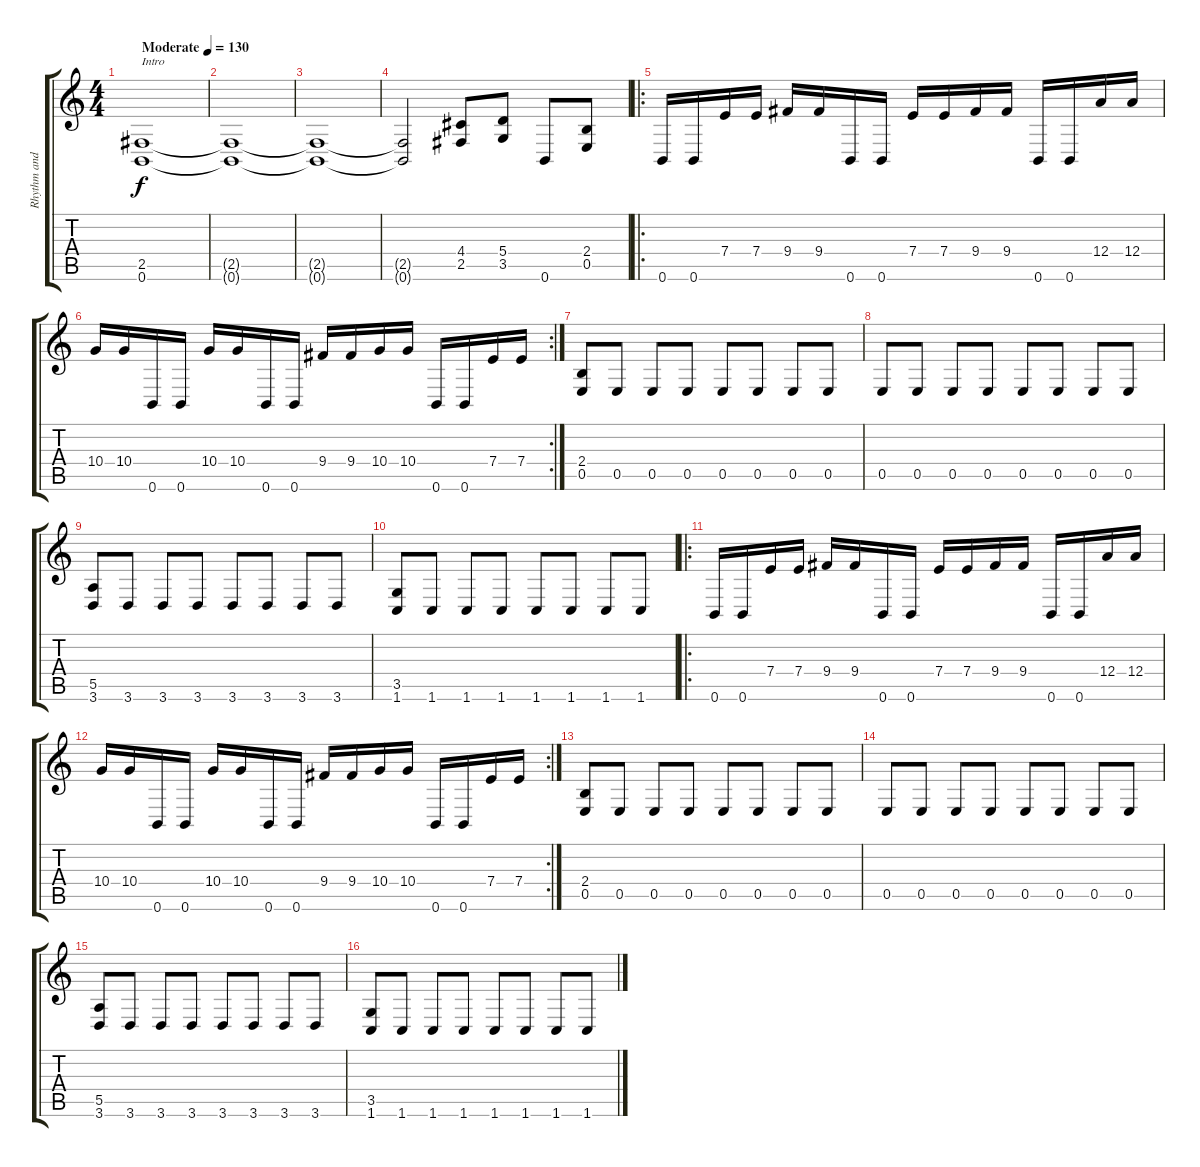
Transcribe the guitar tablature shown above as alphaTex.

\track ("Rhythm and Solo" "Rhythm and") {instrument distortionguitar}
\staff {score tabs}
\tuning (B3 Gb3 D3 A2 E2 B1) {hide}
\ts (4 4)
\tempo (130 "Moderate")
\clef g2
\ks c
(2.5 0.6).1{txt "Intro" dy f instrument distortionguitar} |
(2.5{t} 0.6{t}).1 |
(2.5{t} 0.6{t}).1 |
(2.5{t} 0.6{t}).2 (4.4 2.5).8 (5.4 3.5).8 0.6.8 (2.4 0.5).8 |
\ro
0.6.16 0.6.16 7.4.16 7.4.16 9.4.16 9.4.16 0.6.16 0.6.16 7.4.16 7.4.16 9.4.16 9.4.16 0.6.16 0.6.16 12.4.16 12.4.16 |
\rc 2
10.4.16 10.4.16 0.6.16 0.6.16 10.4.16 10.4.16 0.6.16 0.6.16 9.4.16 9.4.16 10.4.16 10.4.16 0.6.16 0.6.16 7.4.16 7.4.16 |
(2.4 0.5).8 0.5.8 0.5.8 0.5.8 0.5.8 0.5.8 0.5.8 0.5.8 |
0.5.8 0.5.8 0.5.8 0.5.8 0.5.8 0.5.8 0.5.8 0.5.8 |
(5.5 3.6).8 3.6.8 3.6.8 3.6.8 3.6.8 3.6.8 3.6.8 3.6.8 |
(3.5 1.6).8 1.6.8 1.6.8 1.6.8 1.6.8 1.6.8 1.6.8 1.6.8 |
\ro
0.6.16 0.6.16 7.4.16 7.4.16 9.4.16 9.4.16 0.6.16 0.6.16 7.4.16 7.4.16 9.4.16 9.4.16 0.6.16 0.6.16 12.4.16 12.4.16 |
\rc 2
10.4.16 10.4.16 0.6.16 0.6.16 10.4.16 10.4.16 0.6.16 0.6.16 9.4.16 9.4.16 10.4.16 10.4.16 0.6.16 0.6.16 7.4.16 7.4.16 |
(2.4 0.5).8 0.5.8 0.5.8 0.5.8 0.5.8 0.5.8 0.5.8 0.5.8 |
0.5.8 0.5.8 0.5.8 0.5.8 0.5.8 0.5.8 0.5.8 0.5.8 |
(5.5 3.6).8 3.6.8 3.6.8 3.6.8 3.6.8 3.6.8 3.6.8 3.6.8 |
(3.5 1.6).8 1.6.8 1.6.8 1.6.8 1.6.8 1.6.8 1.6.8 1.6.8
